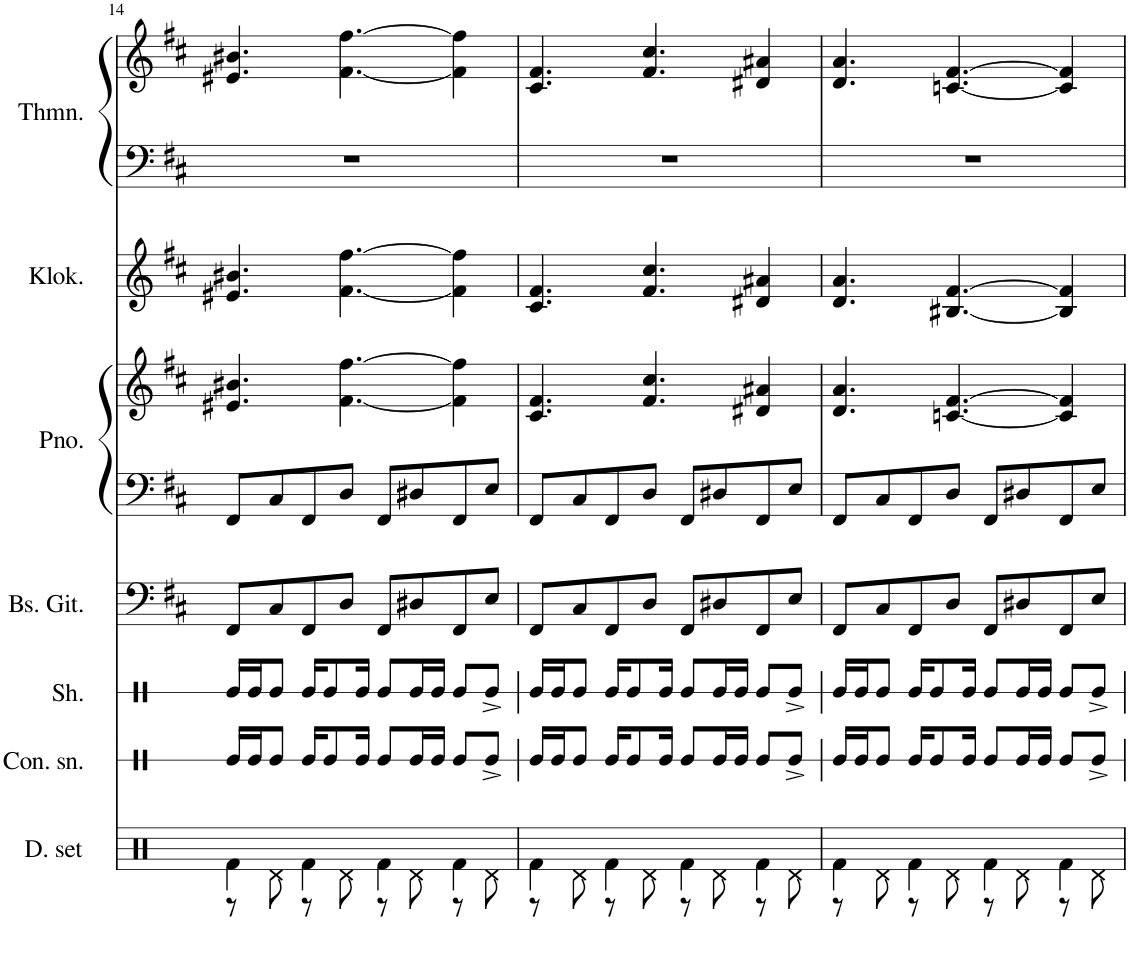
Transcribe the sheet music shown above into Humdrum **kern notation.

**kern	**kern	**kern	**kern	**kern	**kern	**kern	**kern	**kern
*part7	*part6	*part5	*part4	*part3	*part3	*part2	*part1	*part1
*staff9	*staff8	*staff7	*staff6	*staff5	*staff4	*staff3	*staff2	*staff1
*I"Drumset	*I"Concert snare drum	*I"Shaker	*I"Bas-gitaar	*I"Piano	*	*I"Klokkenspel	*I"Theremin	*
*I'D. set	*I'Con. sn.	*I'Sh.	*I'Bs. Git.	*I'Pno.	*	*I'Klok.	*I'Thmn.	*
!!LO:PB:g=z
*clefX	*clefX	*clefX	*clefF4	*clefF4	*clefG2	*clefG2	*clefF4	*clefG2
*	*	*	*Trd7c12	*	*	*Trd-14c-24	*	*
*k[]	*k[]	*k[]	*k[f#c#]	*k[f#c#]	*k[f#c#]	*k[f#c#]	*k[f#c#]	*k[f#c#]
*M4/4	*M4/4	*M4/4	*M4/4	*M4/4	*M4/4	*M4/4	*M4/4	*M4/4
=14	=14	=14	=14	=14	=14	=14	=14	=14
*^	*	*	*	*	*	*	*	*
4Rf\	8r	16Re/LL	16Re/LL	8FF#/L	8FF#/L	4.e#X/ 4.b#X/	4.e#X/ 4.b#X/	1r	4.e#X/ 4.b#X/
.	.	16Re/J	16Re/J	.	.	.	.	.	.
.	8Rd\	8Re/J	8Re/J	8C#/	8C#/	.	.	.	.
4Rf\	8r	16Re/KL	16Re/KL	8FF#/	8FF#/	.	.	.	.
.	.	8Re/	8Re/	.	.	.	.	.	.
.	8Rd\	.	.	8D/J	8D/J	[4.f#\ [4.ff#\	[4.f#\ [4.ff#\	.	[4.f#\ [4.ff#\
.	.	16Re/Jk	16Re/Jk	.	.	.	.	.	.
4Rf\	8r	8Re/L	8Re/L	8FF#/L	8FF#/L	.	.	.	.
.	8Rd\	16Re/L	16Re/L	8D#X/	8D#X/	.	.	.	.
.	.	16Re/JJ	16Re/JJ	.	.	.	.	.	.
4Rf\	8r	8Re/L	8Re/L	8FF#/	8FF#/	4f#\] 4ff#\]	4f#\] 4ff#\]	.	4f#\] 4ff#\]
.	8Rd\	8Re^/J	8Re^/J	8E/J	8E/J	.	.	.	.
=15	=15	=15	=15	=15	=15	=15	=15	=15	=15
4Rf\	8r	16Re/LL	16Re/LL	8FF#/L	8FF#/L	4.c#/ 4.f#/	4.c#/ 4.f#/	1r	4.c#/ 4.f#/
.	.	16Re/J	16Re/J	.	.	.	.	.	.
.	8Rd\	8Re/J	8Re/J	8C#/	8C#/	.	.	.	.
4Rf\	8r	16Re/KL	16Re/KL	8FF#/	8FF#/	.	.	.	.
.	.	8Re/	8Re/	.	.	.	.	.	.
.	8Rd\	.	.	8D/J	8D/J	4.f#/ 4.cc#/	4.f#/ 4.cc#/	.	4.f#/ 4.cc#/
.	.	16Re/Jk	16Re/Jk	.	.	.	.	.	.
4Rf\	8r	8Re/L	8Re/L	8FF#/L	8FF#/L	.	.	.	.
.	8Rd\	16Re/L	16Re/L	8D#X/	8D#X/	.	.	.	.
.	.	16Re/JJ	16Re/JJ	.	.	.	.	.	.
4Rf\	8r	8Re/L	8Re/L	8FF#/	8FF#/	4d#X/ 4a#X/	4d#X/ 4a#X/	.	4d#X/ 4a#X/
.	8Rd\	8Re^/J	8Re^/J	8E/J	8E/J	.	.	.	.
=16	=16	=16	=16	=16	=16	=16	=16	=16	=16
4Rf\	8r	16Re/LL	16Re/LL	8FF#/L	8FF#/L	4.d/ 4.a/	4.d/ 4.a/	1r	4.d/ 4.a/
.	.	16Re/J	16Re/J	.	.	.	.	.	.
.	8Rd\	8Re/J	8Re/J	8C#/	8C#/	.	.	.	.
4Rf\	8r	16Re/KL	16Re/KL	8FF#/	8FF#/	.	.	.	.
.	.	8Re/	8Re/	.	.	.	.	.	.
.	8Rd\	.	.	8D/J	8D/J	[4.cn/ [4.f#/	[4.B#X/ [4.f#/	.	[4.cn/ [4.f#/
.	.	16Re/Jk	16Re/Jk	.	.	.	.	.	.
4Rf\	8r	8Re/L	8Re/L	8FF#/L	8FF#/L	.	.	.	.
.	8Rd\	16Re/L	16Re/L	8D#X/	8D#X/	.	.	.	.
.	.	16Re/JJ	16Re/JJ	.	.	.	.	.	.
4Rf\	8r	8Re/L	8Re/L	8FF#/	8FF#/	4c/] 4f#/]	4B#/] 4f#/]	.	4c/] 4f#/]
.	8Rd\	8Re^/J	8Re^/J	8E/J	8E/J	.	.	.	.
*v	*v	*	*	*	*	*	*	*	*
=	=	=	=	=	=	=	=	=
*-	*-	*-	*-	*-	*-	*-	*-	*-
